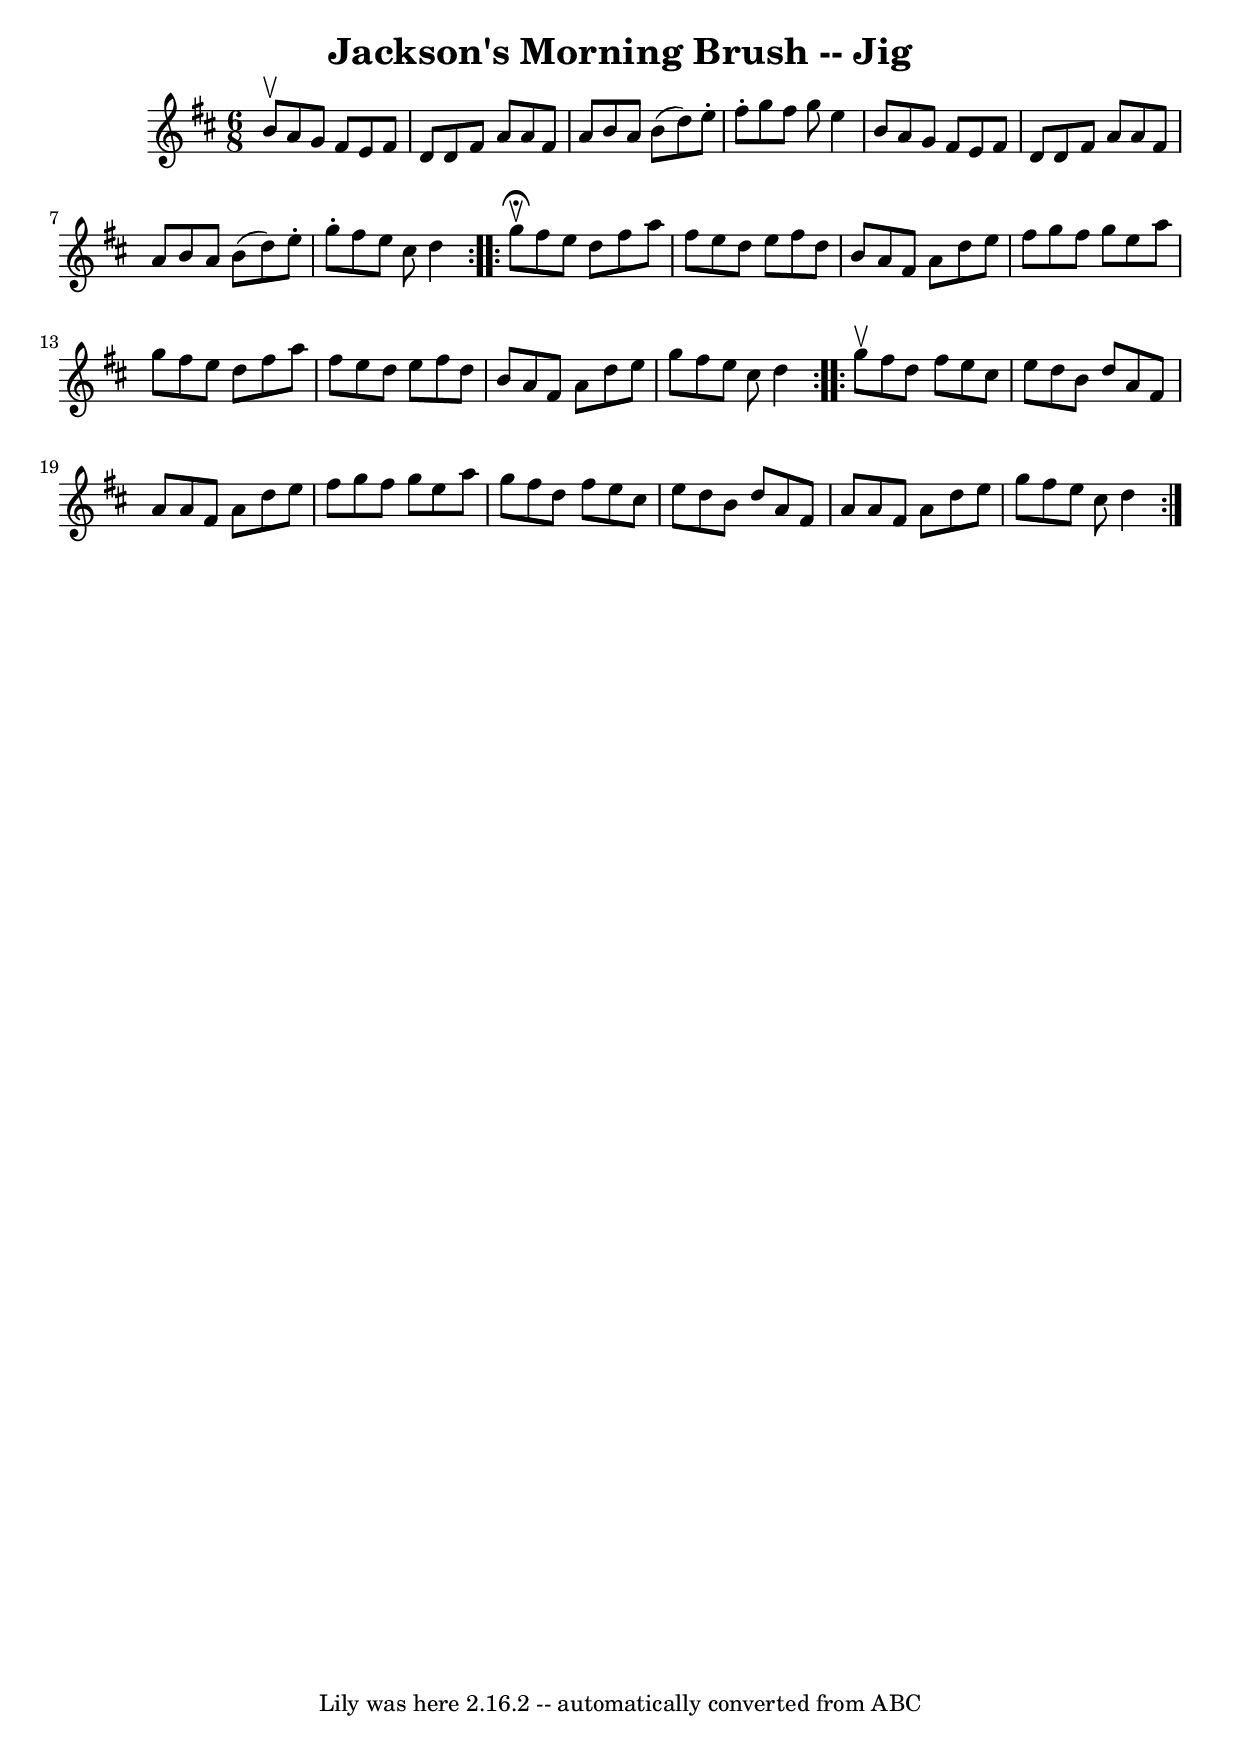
\version "2.7.40"
\include "Mammoth.ily"
\header {
	%% book = "Ryan's Mammoth Collection"
	crossRefNumber = "1"
	footnotes = "\\\\86 446"
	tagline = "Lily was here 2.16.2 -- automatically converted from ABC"
	title = "Jackson's Morning Brush -- Jig"
}
voicedefault =  {
\set Score.defaultBarType = "empty"

\repeat volta 2 {
\time 6/8 \key d \major b'8^\upbow |
 a'8 g'8 fis'8 e'8   
 fis'8 d'8    |
 d'8 fis'8 a'8 a'8 fis'8 a'8    
|
 b'8 a'8 b'8 (d''8) e''8 -. fis''8 -.   |
   
g''8 fis''8 g''8 e''4 b'8    |
 a'8 g'8 fis'8    
e'8 fis'8 d'8    |
 d'8 fis'8 a'8 a'8 fis'8 a'8    
|
 b'8 a'8 b'8 (d''8) e''8 -. g''8 -.   |
   
fis''8 e''8 cis''8 d''4    }     \repeat volta 2 { g''8 
^\fermata^\upbow |
 fis''8 e''8 d''8 fis''8 a''8    
fis''8    |
 e''8 d''8 e''8 fis''8 d''8 b'8    |
  
 a'8 fis'8 a'8 d''8 e''8 fis''8    |
 g''8 fis''8    
g''8 e''8 a''8 g''8    |
 fis''8 e''8 d''8 fis''8   
 a''8 fis''8    |
 e''8 d''8 e''8 fis''8 d''8 b'8    
|
 a'8 fis'8 a'8 d''8 e''8 g''8    |
 fis''8    
e''8 cis''8 d''4  }     \repeat volta 2 { g''8^\upbow |
     
fis''8 d''8 fis''8 e''8 cis''8 e''8    |
 d''8 b'8    
d''8 a'8 fis'8 a'8    |
 a'8 fis'8 a'8 d''8 e''8   
 fis''8    |
 g''8 fis''8 g''8 e''8 a''8 g''8    
|
 fis''8 d''8 fis''8 e''8 cis''8 e''8    |
   
d''8 b'8 d''8 a'8 fis'8 a'8    |
 a'8 fis'8 a'8    
d''8 e''8 g''8    |
 fis''8 e''8 cis''8 d''4      }   
}

\score{
    <<

	\context Staff="default"
	{
	    \voicedefault 
	}

    >>
	\layout {
	}
	\midi {}
}
